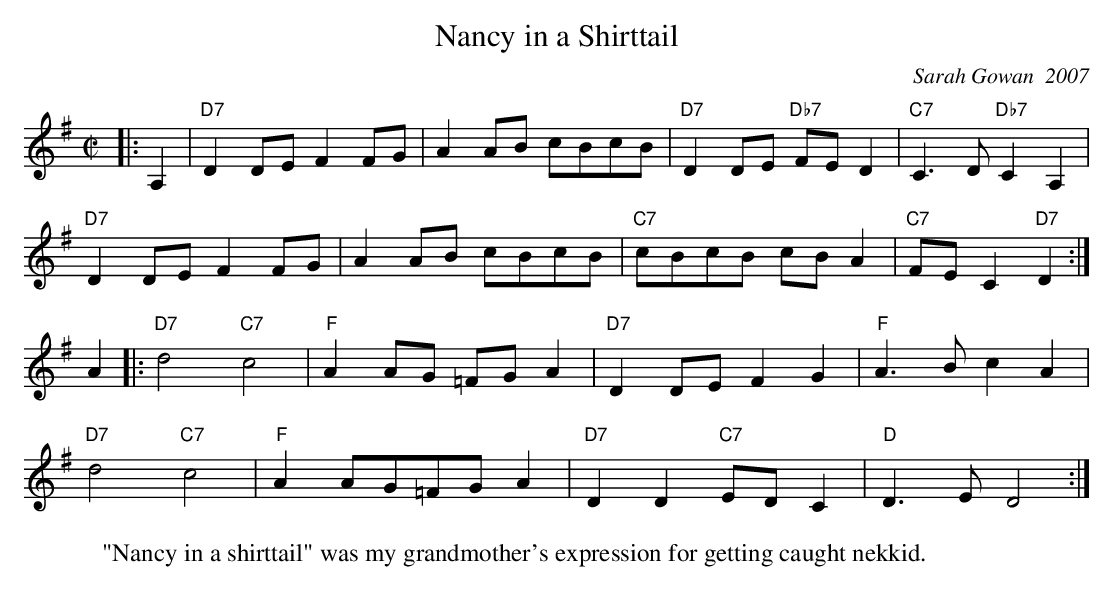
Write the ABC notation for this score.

X:1
T:Nancy in a Shirttail
C:Sarah Gowan  2007
M:C|
L:1/8
K:Dmix
|:A,2|"D7"D2DE F2FG|A2AB cBcB|"D7"D2DE"Db7" FED2|"C7"C2>D2"Db7"C2 A,2|
"D7"D2DE F2FG|A2AB cBcB|"C7"cBcB cBA2|"C7"FEC2"D7"D2:|
A2|:"D7"d4"C7"c4|"F"A2 AG =FGA2|"D7"D2 DEF2G2|"F"A2>B2c2A2|
"D7"d4"C7"c4|"F"A2 AG=FGA2|"D7"D2 D2 "C7"EDC2|"D"D2>E2D4:|
W:"Nancy in a shirttail" was my grandmother's expression for getting caught nekkid.
